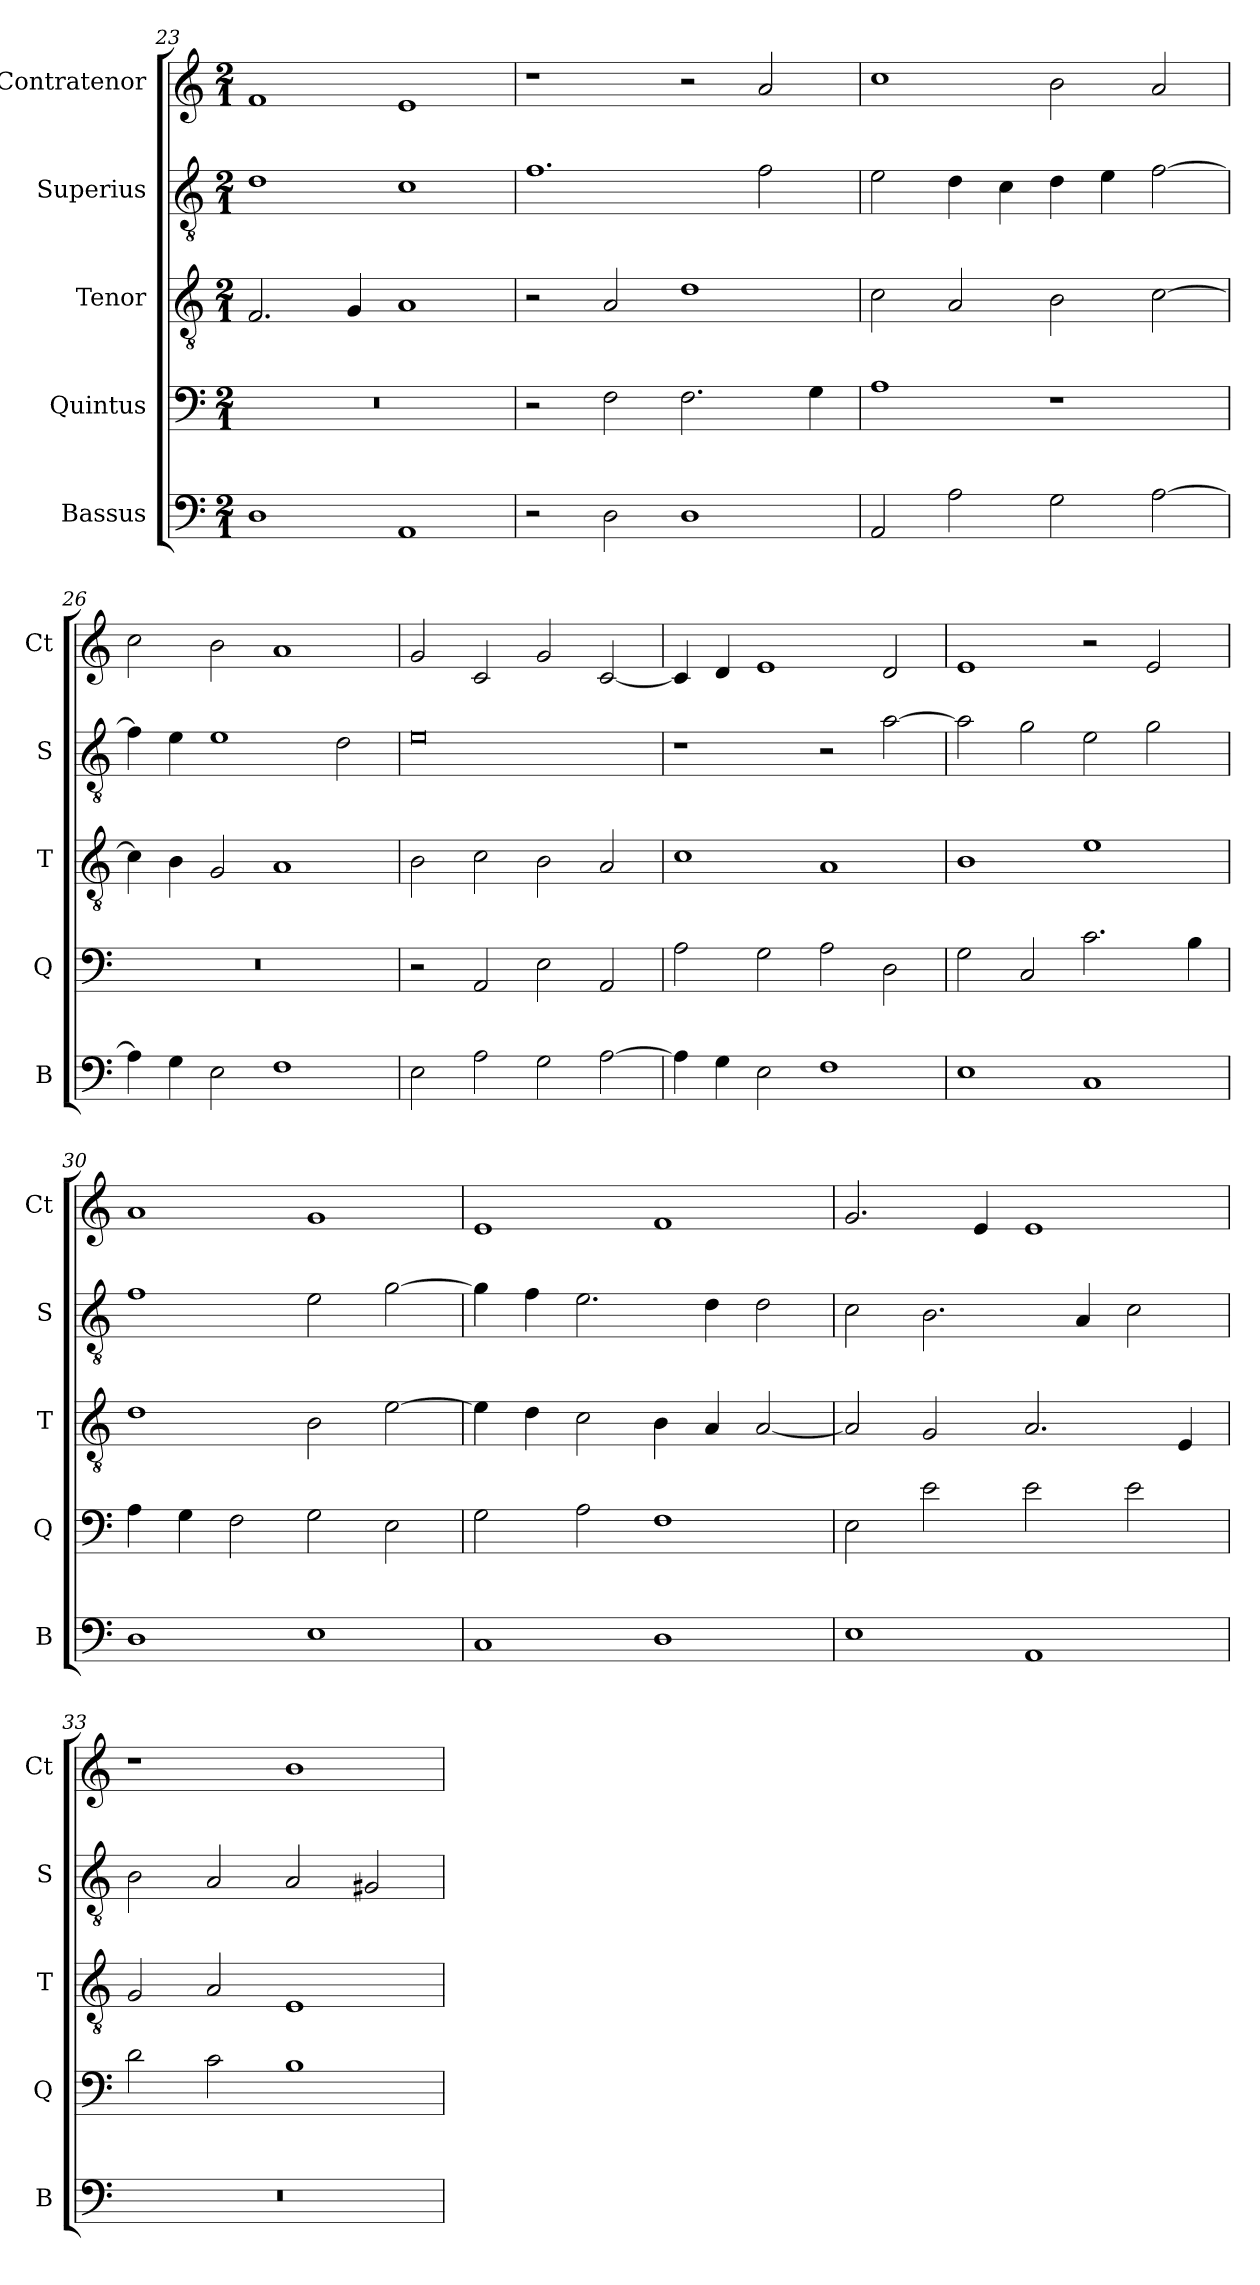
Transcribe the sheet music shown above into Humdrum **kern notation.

**kern	**kern	**kern	**kern	**kern
*part5	*part4	*part3	*part2	*part1
*staff5	*staff4	*staff3	*staff2	*staff1
*I"Bassus	*I"Quintus	*I"Tenor	*I"Superius	*I"Contratenor
*I'B	*I'Q	*I'T	*I'S	*I'Ct
*clefF4	*clefF4	*clefGv2	*clefGv2	*clefG2
*k[]	*k[]	*k[]	*k[]	*k[]
*M2/1	*M2/1	*M2/1	*M2/1	*M2/1
=23	=23	=23	=23	=23
1D	0r	2.F/	1d	1f
.	.	4G/	.	.
1AA	.	1A	1c	1e
=24	=24	=24	=24	=24
2r	2r	2r	1.f	1r
2D\	2F\	2A/	.	.
1D	2.F\	1d	.	2r
.	.	.	2f\	2a/
.	4G\	.	.	.
=25	=25	=25	=25	=25
2AA/	1A	2c\	2e\	1cc
2A\	.	2A/	4d\	.
.	.	.	4c\	.
2G\	1r	2B\	4d\	2b\
.	.	.	4e\	.
[2A\	.	[2c\	[2f\	2a/
=26	=26	=26	=26	=26
4A\]	0r	4c\]	4f\]	2cc\
4G\	.	4B\	4e\	.
2E\	.	2G/	1e	2b\
1F	.	1A	.	1a
.	.	.	2d\	.
=27	=27	=27	=27	=27
2E\	2r	2B\	0e	2g/
2A\	2AA/	2c\	.	2c/
2G\	2E\	2B\	.	2g/
[2A\	2AA/	2A/	.	[2c/
=28	=28	=28	=28	=28
4A\]	2A\	1c	1r	4c/]
4G\	.	.	.	4d/
2E\	2G\	.	.	1e
1F	2A\	1A	2r	.
.	2D\	.	[2a\	2d/
=29	=29	=29	=29	=29
1E	2G\	1B	2a\]	1e
.	2C/	.	2g\	.
1C	2.c\	1e	2e\	2r
.	.	.	2g\	2e/
.	4B\	.	.	.
=30	=30	=30	=30	=30
1D	4A\	1d	1f	1a
.	4G\	.	.	.
.	2F\	.	.	.
1E	2G\	2B\	2e\	1g
.	2E\	[2e\	[2g\	.
=31	=31	=31	=31	=31
1C	2G\	4e\]	4g\]	1e
.	.	4d\	4f\	.
.	2A\	2c\	2.e\	.
1D	1F	4B\	.	1f
.	.	4A/	4d\	.
.	.	[2A/	2d\	.
=32	=32	=32	=32	=32
1E	2E\	2A/]	2c\	2.g/
.	2e\	2G/	2.B\	.
.	.	.	.	4e/
1AA	2e\	2.A/	.	1e
.	.	.	4A/	.
.	2e\	.	2c\	.
.	.	4E/	.	.
=33	=33	=33	=33	=33
0r	2d\	2G/	2B\	1r
.	2c\	2A/	2A/	.
.	1B	1E	2A/	1b
.	.	.	2G#X/	.
=	=	=	=	=
*-	*-	*-	*-	*-
